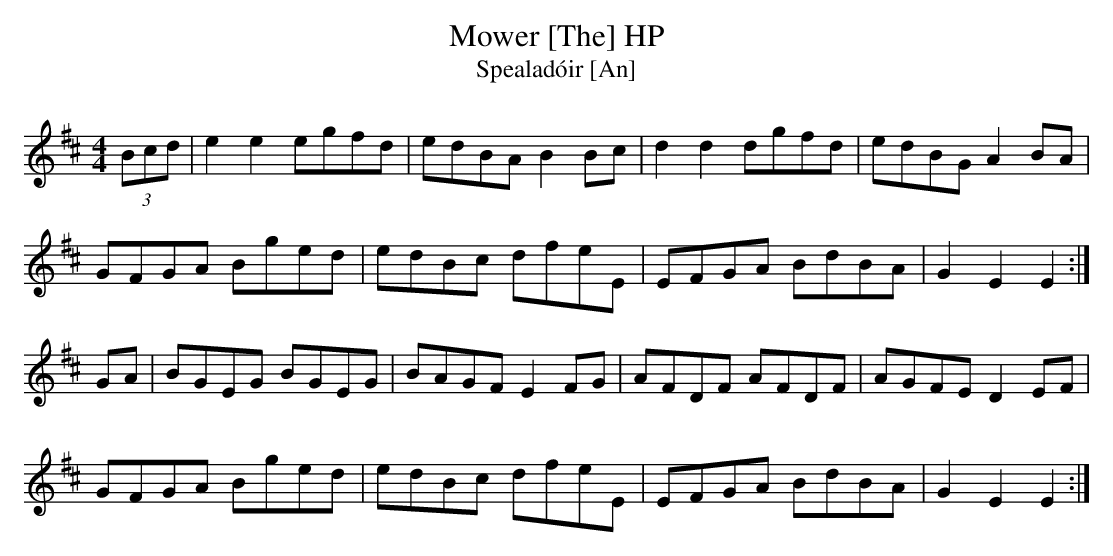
X:1
T: Mower [The] HP
T: Spealad\'oir [An]
L: 1/8
M: 4/4
K: Edor
(3Bcd | e2 e2 egfd | edBA B2 Bc | d2 d2 dgfd | edBG A2 BA |
GFGA Bged | edBc dfeE | EFGA BdBA | G2 E2 E2 :|
GA | BGEG BGEG | BAGF E2 FG | AFDF AFDF | AGFE D2 EF |
GFGA Bged | edBc dfeE | EFGA BdBA | G2 E2 E2 :|
